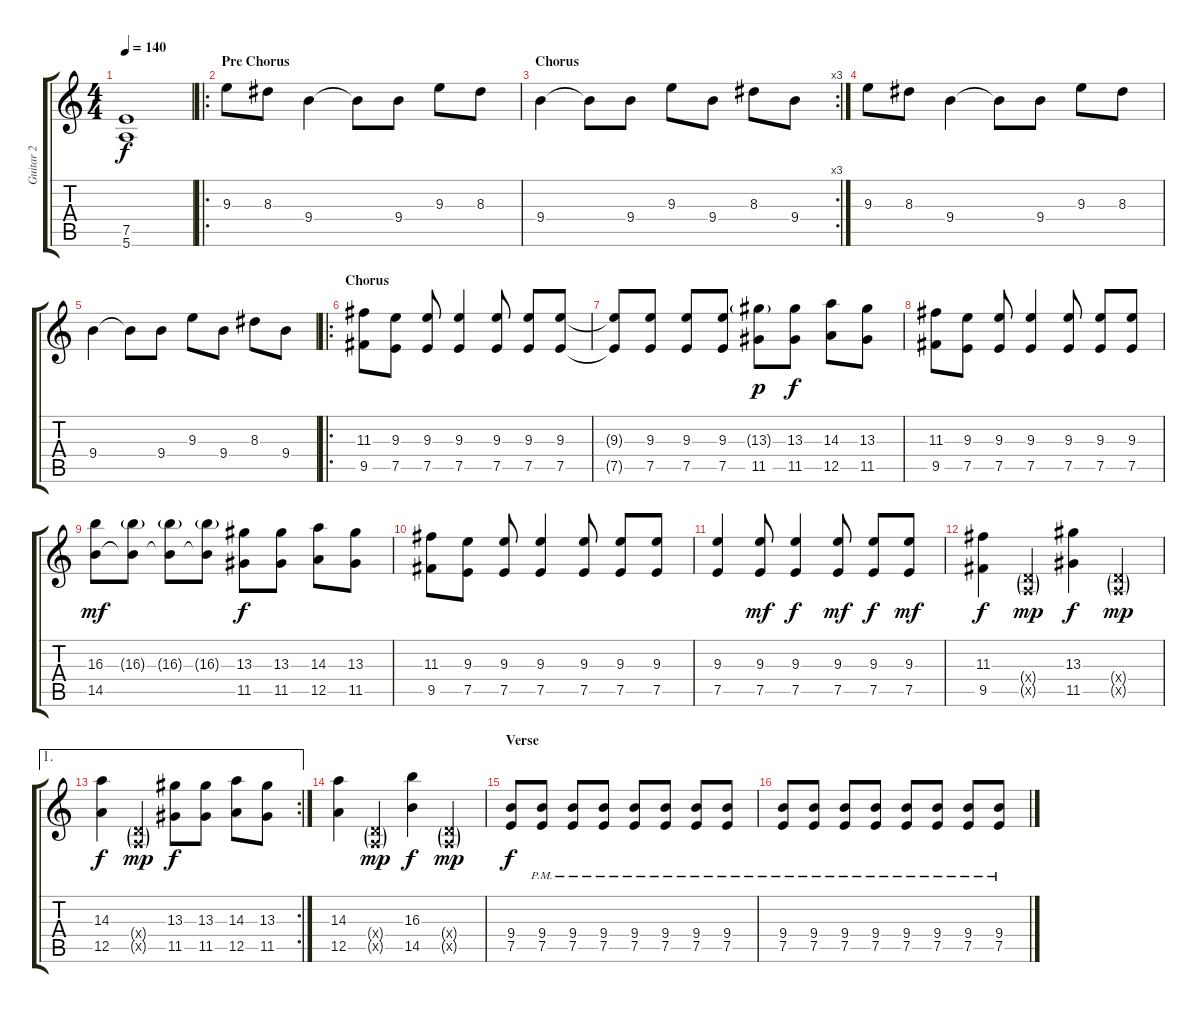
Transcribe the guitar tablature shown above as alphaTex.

\track ("Guitar 2" "Guitar 2") {instrument distortionguitar}
\staff {score tabs}
\tuning (E4 B3 G3 D3 A2 E2) {hide}
\ts (4 4)
\tempo 140
\clef g2
\ks c
(7.5 5.6).1{dy f} |
\ro
\section ("" "Pre Chorus")
9.3.8 8.3.8 9.4.4 9.4{t}.8 9.4.8 9.3.8 8.3.8 |
\rc 3
\section ("" "Chorus")
9.4.4 9.4{t}.8 9.4.8 9.3.8 9.4.8 8.3.8 9.4.8 |
9.3.8 8.3.8 9.4.4 9.4{t}.8 9.4.8 9.3.8 8.3.8 |
9.4.4 9.4{t}.8 9.4.8 9.3.8 9.4.8 8.3.8 9.4.8 |
\ro
\section ("" "Chorus")
(11.3 9.5).8 (9.3 7.5).8 (9.3 7.5).8 (9.3 7.5).4 (9.3 7.5).8 (9.3 7.5).8 (9.3 7.5).8 |
(9.3{t} 7.5{t}).8 (9.3 7.5).8 (9.3 7.5).8 (9.3 7.5).8 (13.3{g} 11.5).8{dy p} (13.3 11.5).8{dy f} (14.3 12.5).8 (13.3 11.5).8 |
(11.3 9.5).8 (9.3 7.5).8 (9.3 7.5).8 (9.3 7.5).4 (9.3 7.5).8 (9.3 7.5).8 (9.3 7.5).8 |
(16.3 14.5).8{dy mf} (16.3{g} 14.5{t}).8 (16.3{g} 14.5{t}).8 (16.3{g} 14.5{t}).8 (13.3 11.5).8{dy f} (13.3 11.5).8 (14.3 12.5).8 (13.3 11.5).8 |
(11.3 9.5).8 (9.3 7.5).8 (9.3 7.5).8 (9.3 7.5).4 (9.3 7.5).8 (9.3 7.5).8 (9.3 7.5).8 |
(9.3 7.5).4 (9.3 7.5).8{dy mf} (9.3 7.5).4{dy f} (9.3 7.5).8{dy mf} (9.3 7.5).8{dy f} (9.3 7.5).8{dy mf} |
(11.3 9.5).4{dy f} (0.4{g x} 0.5{g x}).4{dy mp} (13.3 11.5).4{dy f} (0.4{g x} 0.5{g x}).4{dy mp} |
\ae 1
\rc 2
(14.3 12.5).4{dy f} (0.4{g x} 0.5{g x}).4{dy mp} (13.3 11.5).8{dy f} (13.3 11.5).8 (14.3 12.5).8 (13.3 11.5).8 |
(14.3 12.5).4 (0.4{g x} 0.5{g x}).4{dy mp} (16.3 14.5).4{dy f} (0.4{g x} 0.5{g x}).4{dy mp} |
\section ("" "Verse")
(9.4 7.5).8{dy f volume 7} (9.4{pm} 7.5{pm}).8 (9.4{pm} 7.5{pm}).8 (9.4{pm} 7.5{pm}).8 (9.4{pm} 7.5{pm}).8 (9.4{pm} 7.5{pm}).8 (9.4{pm} 7.5{pm}).8 (9.4{pm} 7.5{pm}).8 |
(9.4{pm} 7.5{pm}).8 (9.4{pm} 7.5{pm}).8 (9.4{pm} 7.5{pm}).8 (9.4{pm} 7.5{pm}).8 (9.4{pm} 7.5{pm}).8 (9.4{pm} 7.5{pm}).8 (9.4{pm} 7.5{pm}).8 (9.4{pm} 7.5{pm}).8
